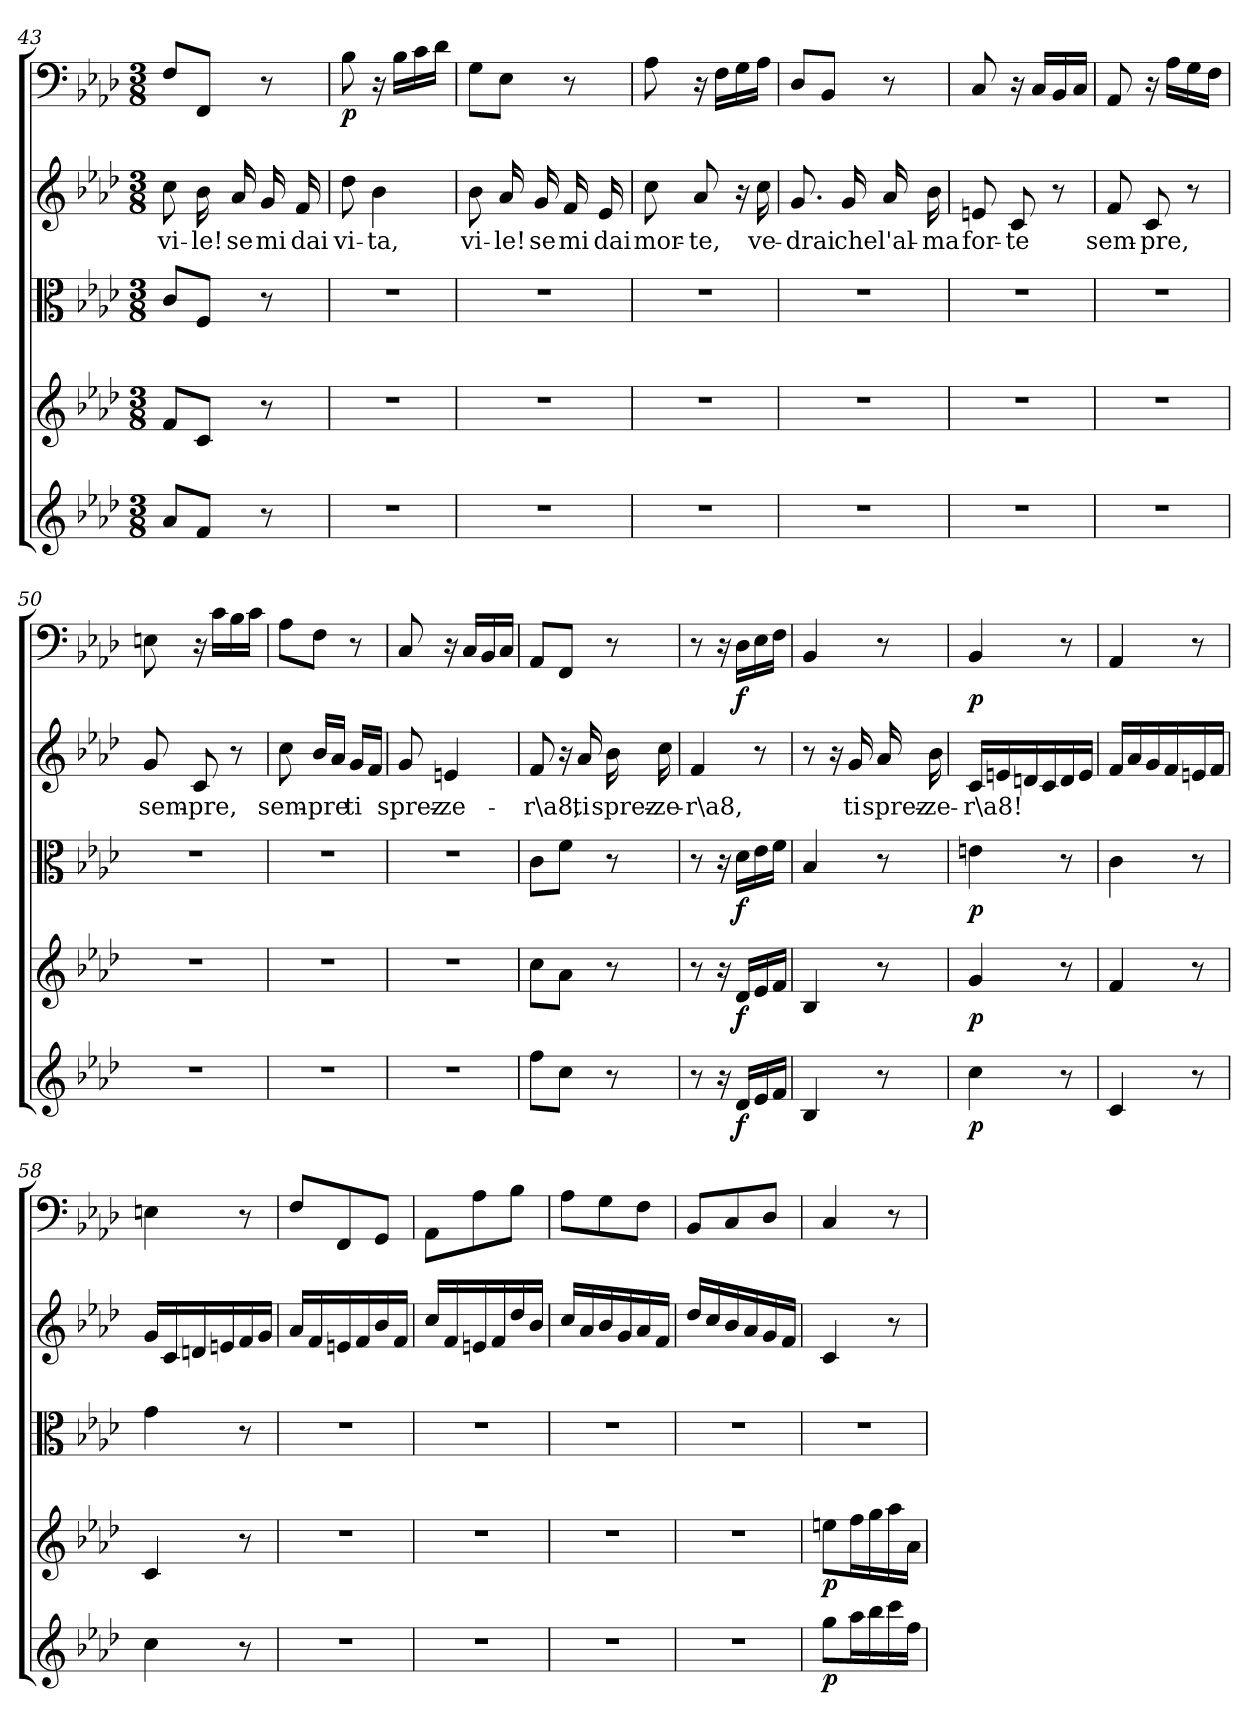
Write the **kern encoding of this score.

**kern	**dynam	**kern	**dynam	**kern	**dynam	**kern	**text	**kern	**dynam
*part5	*part5	*part4	*part4	*part3	*part3	*part2	*part2	*part1	*part1
*staff5	*staff5	*staff4	*staff4	*staff3	*staff3	*staff2	*staff2	*staff1	*staff1
*clefG2	*	*clefG2	*	*clefC3	*	*clefG2	*	*clefF4	*
*k[b-e-a-d-]	*	*k[b-e-a-d-]	*	*k[b-e-a-d-]	*	*k[b-e-a-d-]	*	*k[b-e-a-d-]	*
*f:	*	*f:	*	*f:	*	*f:	*	*f:	*
*M3/8	*	*M3/8	*	*M3/8	*	*M3/8	*	*M3/8	*
=43	=43	=43	=43	=43	=43	=43	=43	=43	=43
8a-/L	.	8f/L	.	8c/L	.	8cc\	vi-	8F/L	.
8f/J	.	8c/J	.	8F/J	.	16b-\	-le!	8FF/J	.
.	.	.	.	.	.	16a-/	se	.	.
8r	.	8r	.	8r	.	16g/	mi	8r	.
.	.	.	.	.	.	16f/	dai	.	.
=44	=44	=44	=44	=44	=44	=44	=44	=44	=44
4.r	.	4.r	.	4.r	.	8dd-\	vi-	8B-\	p
.	.	.	.	.	.	4b-\	-ta,	16r	.
.	.	.	.	.	.	.	.	16B-\LL	.
.	.	.	.	.	.	.	.	16c\	.
.	.	.	.	.	.	.	.	16d-\JJ	.
=45	=45	=45	=45	=45	=45	=45	=45	=45	=45
4.r	.	4.r	.	4.r	.	8b-\	vi-	8G\L	.
.	.	.	.	.	.	16a-/	-le!	8E-\J	.
.	.	.	.	.	.	16g/	se	.	.
.	.	.	.	.	.	16f/	mi	8r	.
.	.	.	.	.	.	16e-/	dai	.	.
=46	=46	=46	=46	=46	=46	=46	=46	=46	=46
4.r	.	4.r	.	4.r	.	8cc\	mor-	8A-\	.
.	.	.	.	.	.	8a-/	-te,	16r	.
.	.	.	.	.	.	.	.	16F\LL	.
.	.	.	.	.	.	16r	.	16G\	.
.	.	.	.	.	.	16cc\	ve-	16A-\JJ	.
=47	=47	=47	=47	=47	=47	=47	=47	=47	=47
4.r	.	4.r	.	4.r	.	8.g/	-drai	8D-/L	.
.	.	.	.	.	.	.	.	8BB-/J	.
.	.	.	.	.	.	16g/	che	.	.
.	.	.	.	.	.	16a-/	l'al-	8r	.
.	.	.	.	.	.	16b-\	-ma	.	.
=48	=48	=48	=48	=48	=48	=48	=48	=48	=48
4.r	.	4.r	.	4.r	.	8en/	for-	8C/	.
.	.	.	.	.	.	8c/	-te	16r	.
.	.	.	.	.	.	.	.	16C/LL	.
.	.	.	.	.	.	8r	.	16BB-/	.
.	.	.	.	.	.	.	.	16C/JJ	.
=49	=49	=49	=49	=49	=49	=49	=49	=49	=49
4.r	.	4.r	.	4.r	.	8f/	sem-	8AA-/	.
.	.	.	.	.	.	8c/	-pre,	16r	.
.	.	.	.	.	.	.	.	16A-\LL	.
.	.	.	.	.	.	8r	.	16G\	.
.	.	.	.	.	.	.	.	16F\JJ	.
=50	=50	=50	=50	=50	=50	=50	=50	=50	=50
4.r	.	4.r	.	4.r	.	8g/	sem-	8En\	.
.	.	.	.	.	.	8c/	-pre,	16r	.
.	.	.	.	.	.	.	.	16c\LL	.
.	.	.	.	.	.	8r	.	16B-\	.
.	.	.	.	.	.	.	.	16c\JJ	.
=51	=51	=51	=51	=51	=51	=51	=51	=51	=51
4.r	.	4.r	.	4.r	.	8cc\	sem-	8A-\L	.
.	.	.	.	.	.	16b-/LL	-pre	8F\J	.
.	.	.	.	.	.	16a-/JJ	.	.	.
.	.	.	.	.	.	16g/LL	ti	8r	.
.	.	.	.	.	.	16f/JJ	.	.	.
=52	=52	=52	=52	=52	=52	=52	=52	=52	=52
4.r	.	4.r	.	4.r	.	8g/	sprez-	8C/	.
.	.	.	.	.	.	4en/	-ze-	16r	.
.	.	.	.	.	.	.	.	16C/LL	.
.	.	.	.	.	.	.	.	16BB-/	.
.	.	.	.	.	.	.	.	16C/JJ	.
=53	=53	=53	=53	=53	=53	=53	=53	=53	=53
8ff\L	.	8cc\L	.	8c\L	.	8f/	-r\a8,	8AA-/L	.
8cc\J	.	8a-\J	.	8f\J	.	16r	.	8FF/J	.
.	.	.	.	.	.	16a-/	ti	.	.
8r	.	8r	.	8r	.	16b-\	sprez-	8r	.
.	.	.	.	.	.	16cc\	-ze-	.	.
=54	=54	=54	=54	=54	=54	=54	=54	=54	=54
8r	.	8r	.	8r	.	4f/	-r\a8,	8r	.
16r	.	16r	.	16r	.	.	.	16r	.
16d-/LL	f	16d-/LL	f	16d-\LL	f	.	.	16D-\LL	f
16e-/	.	16e-/	.	16e-\	.	8r	.	16E-\	.
16f/JJ	.	16f/JJ	.	16f\JJ	.	.	.	16F\JJ	.
=55	=55	=55	=55	=55	=55	=55	=55	=55	=55
4B-/	.	4B-/	.	4B-/	.	8r	.	4BB-/	.
.	.	.	.	.	.	16r	.	.	.
.	.	.	.	.	.	16g/	ti	.	.
8r	.	8r	.	8r	.	16a-/	sprez-	8r	.
.	.	.	.	.	.	16b-\	-ze-	.	.
=56	=56	=56	=56	=56	=56	=56	=56	=56	=56
4cc\	p	4g/	p	4en\	p	16c/LL	-r\a8!	4BB-/	p
.	.	.	.	.	.	16en/	.	.	.
.	.	.	.	.	.	16dn/	.	.	.
.	.	.	.	.	.	16c/	.	.	.
8r	.	8r	.	8r	.	16d/	.	8r	.
.	.	.	.	.	.	16e/JJ	.	.	.
=57	=57	=57	=57	=57	=57	=57	=57	=57	=57
4c/	.	4f/	.	4c\	.	16f/LL	.	4AA-/	.
.	.	.	.	.	.	16a-/	.	.	.
.	.	.	.	.	.	16g/	.	.	.
.	.	.	.	.	.	16f/	.	.	.
8r	.	8r	.	8r	.	16en/	.	8r	.
.	.	.	.	.	.	16f/JJ	.	.	.
=58	=58	=58	=58	=58	=58	=58	=58	=58	=58
4cc\	.	4c/	.	4g\	.	16g/LL	.	4En\	.
.	.	.	.	.	.	16c/	.	.	.
.	.	.	.	.	.	16dn/	.	.	.
.	.	.	.	.	.	16en/	.	.	.
8r	.	8r	.	8r	.	16f/	.	8r	.
.	.	.	.	.	.	16g/JJ	.	.	.
=59	=59	=59	=59	=59	=59	=59	=59	=59	=59
4.r	.	4.r	.	4.r	.	16a-/LL	.	8F/L	.
.	.	.	.	.	.	16f/	.	.	.
.	.	.	.	.	.	16en/	.	8FF/	.
.	.	.	.	.	.	16f/	.	.	.
.	.	.	.	.	.	16b-/	.	8GG/J	.
.	.	.	.	.	.	16f/JJ	.	.	.
=60	=60	=60	=60	=60	=60	=60	=60	=60	=60
4.r	.	4.r	.	4.r	.	16cc/LL	.	8AA-\L	.
.	.	.	.	.	.	16f/	.	.	.
.	.	.	.	.	.	16en/	.	8A-\	.
.	.	.	.	.	.	16f/	.	.	.
.	.	.	.	.	.	16dd-/	.	8B-\J	.
.	.	.	.	.	.	16b-/JJ	.	.	.
=61	=61	=61	=61	=61	=61	=61	=61	=61	=61
4.r	.	4.r	.	4.r	.	16cc/LL	.	8A-\L	.
.	.	.	.	.	.	16a-/	.	.	.
.	.	.	.	.	.	16b-/	.	8G\	.
.	.	.	.	.	.	16g/	.	.	.
.	.	.	.	.	.	16a-/	.	8F\J	.
.	.	.	.	.	.	16f/JJ	.	.	.
=62	=62	=62	=62	=62	=62	=62	=62	=62	=62
4.r	.	4.r	.	4.r	.	16dd-/LL	.	8BB-/L	.
.	.	.	.	.	.	16cc/	.	.	.
.	.	.	.	.	.	16b-/	.	8C/	.
.	.	.	.	.	.	16a-/	.	.	.
.	.	.	.	.	.	16g/	.	8D-/J	.
.	.	.	.	.	.	16f/JJ	.	.	.
=63	=63	=63	=63	=63	=63	=63	=63	=63	=63
8gg\L	p	8een\L	p	4.r	.	4c/	.	4C/	.
16aa-\L	.	16ff\L	.	.	.	.	.	.	.
16bb-\	.	16gg\	.	.	.	.	.	.	.
16ccc\	.	16aa-\	.	.	.	8r	.	8r	.
16ff\JJ	.	16a-\JJ	.	.	.	.	.	.	.
=	=	=	=	=	=	=	=	=	=
*-	*-	*-	*-	*-	*-	*-	*-	*-	*-
